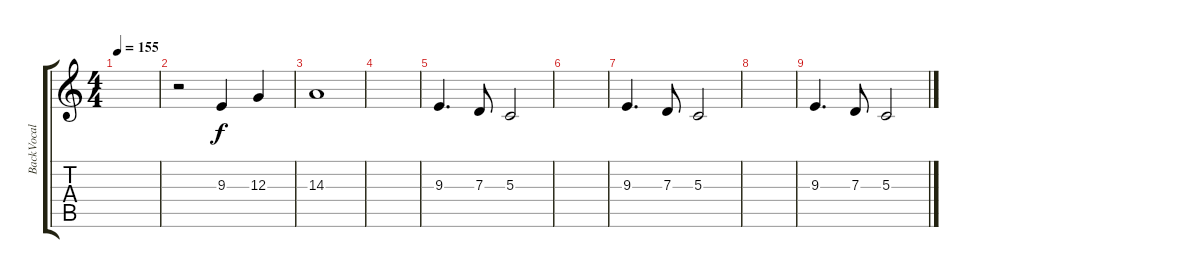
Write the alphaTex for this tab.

\track ("BackVocal" "BackVocal") {instrument flute}
\staff {score tabs}
\tuning (E4 B3 G3 D3 A2 E2) {hide}
\ts (4 4)
\tempo 155
\clef g2
\ks c
|
r.2 9.3.4 12.3.4 |
14.3.1 |
|
9.3.4{d} 7.3.8 5.3.2 |
|
9.3.4{d} 7.3.8 5.3.2 |
|
9.3.4{d} 7.3.8 5.3.2
